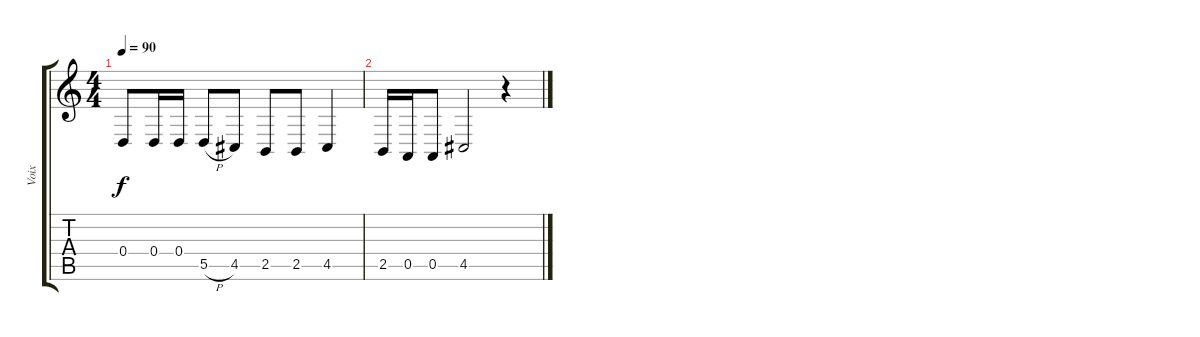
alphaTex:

\track ("Voix" "Voix") {instrument electricgrandpiano}
\staff {score tabs}
\tuning (E4 B3 G3 D3 A2 E2) {hide}
\ts (4 4)
\tempo 90
\clef g2
\ks c
0.4.8{dy f} 0.4.16 0.4.16 5.5{h}.8 4.5.8 2.5.8 2.5.8 4.5.4 |
2.5.16 0.5.16 0.5.8 4.5.2 r.4
